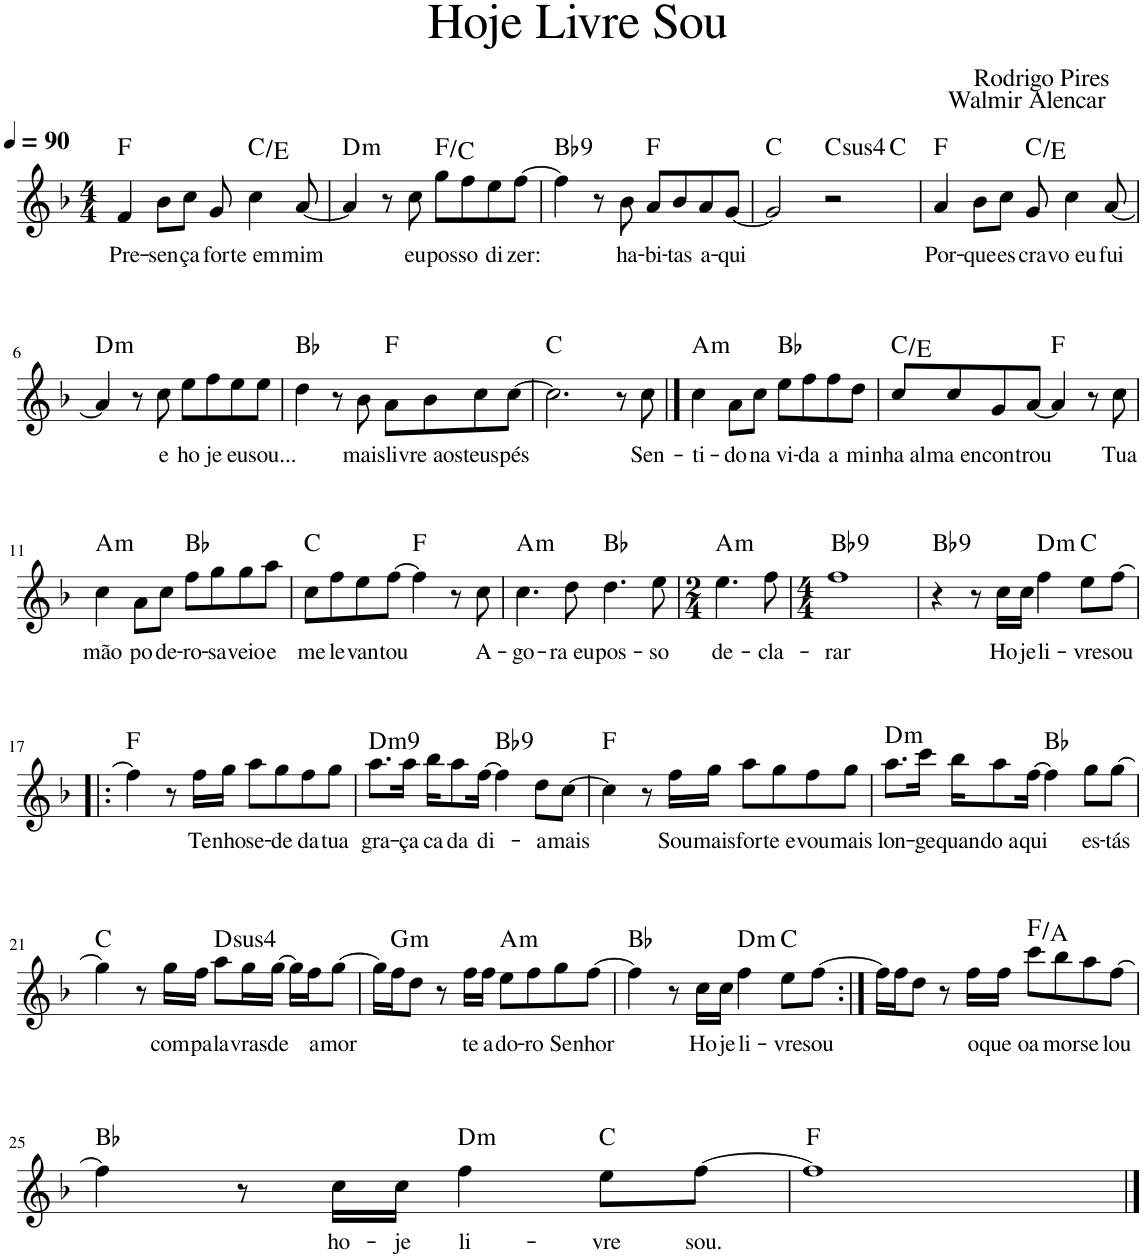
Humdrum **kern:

**kern	**text	**harte
*part1	*part1	*part1
*staff1	*staff1	*
*I"Voz	*	*
*I'Vo.	*	*
*clefG2	*	*
*k[b-]	*	*
*M4/4	*	*
*MM90	*	*
=1	=1	=1
!	!LO:LY:b	!
4f/	Pre-	F:maj
!	!LO:LY:b	!
8b-\L	-sen-	.
!	!LO:LY:b	!
8cc\J	-ça	.
!	!LO:LY:b	!
8g/	for-	.
!	!LO:LY:b	!
4cc\	-te em	C:maj/3
!	!LO:LY:b	!
[8a/	mim	.
=2	=2	=2
!	!	!LO:H:kt=m
4a/]	.	D:min
8r	.	.
!	!LO:LY:b	!
8cc\	eu	.
!	!LO:LY:b	!
8gg\L	pos-	F:maj/5
!	!LO:LY:b	!
8ff\	-so	.
!	!LO:LY:b	!
8ee\	di-	.
!	!LO:LY:b	!
[8ff\J	-zer:	.
=3	=3	=3
!	!	!LO:H:kt=9
4ff\]	.	Bb:9
8r	.	.
!	!LO:LY:b	!
8b-\	ha-	.
!	!LO:LY:b	!
8a/L	-bi-	F:maj
!	!LO:LY:b	!
8b-/	-tas	.
!	!LO:LY:b	!
8a/	a-	.
!	!LO:LY:b	!
[8g/J	-qui	.
=4	=4	=4
*^	*	*
2g/]	2.ryy	.	C:maj
!	!	!	!LO:H:kt=4
2r	.	.	C:sus4
.	4ryy	.	C:maj
=5	=5	=5	=5
!	!	!LO:LY:b	!
*v	*v	*	*
4a/	Por-	F:maj
!	!LO:LY:b	!
8b-\L	-que	.
!	!LO:LY:b	!
8cc\J	es-	.
!	!LO:LY:b	!
8g/	-cra-	C:maj/3
!	!LO:LY:b	!
4cc\	-vo eu	.
!	!LO:LY:b	!
[8a/	fui	.
!!LO:LB:g=z
=6	=6	=6
!	!	!LO:H:kt=m
4a/]	.	D:min
8r	.	.
!	!LO:LY:b	!
8cc\	e	.
!	!LO:LY:b	!
8ee\L	ho-	.
!	!LO:LY:b	!
8ff\	-je	.
!	!LO:LY:b	!
8ee\	eu	.
!	!LO:LY:b	!
8ee\J	sou...	.
=7	=7	=7
4dd\	.	Bb:maj
8r	.	.
!	!LO:LY:b	!
8b-\	mais	.
!	!LO:LY:b	!
8a\L	li-	F:maj
!	!LO:LY:b	!
8b-\	-vre aos	.
!	!LO:LY:b	!
8cc\	teus	.
!	!LO:LY:b	!
[8cc\J	pés	.
=8	=8	=8
2.cc\]	.	C:maj
8r	.	.
!	!LO:LY:b	!
8cc\	Sen-	.
==9	==9	==9
!	!LO:LY:b	!LO:H:kt=m
4cc\	-ti-	A:min
!	!LO:LY:b	!
8a\L	-do	.
!	!LO:LY:b	!
8cc\J	na	.
!	!LO:LY:b	!
8ee\L	vi-	Bb:maj
!	!LO:LY:b	!
8ff\	-da	.
!	!LO:LY:b	!
8ff\	a	.
!	!LO:LY:b	!
8dd\J	mi-	.
=10	=10	=10
!	!LO:LY:b	!
8cc/L	-nha al-	C:maj/3
!	!LO:LY:b	!
8cc/	-ma en-	.
!	!LO:LY:b	!
8g/	-con-	.
!	!LO:LY:b	!
[8a/J	-trou	.
4a/]	.	F:maj
8r	.	.
!	!LO:LY:b	!
8cc\	Tua	.
!!LO:LB:g=z
=11	=11	=11
!	!LO:LY:b	!LO:H:kt=m
4cc\	mão	A:min
!	!LO:LY:b	!
8a\L	po-	.
!	!LO:LY:b	!
8cc\J	-de-	.
!	!LO:LY:b	!
8ff\L	-ro-	Bb:maj
!	!LO:LY:b	!
8gg\	-sa	.
!	!LO:LY:b	!
8gg\	veio	.
!	!LO:LY:b	!
8aa\J	e	.
=12	=12	=12
!	!LO:LY:b	!
8cc\L	me	C:maj
!	!LO:LY:b	!
8ff\	le-	.
!	!LO:LY:b	!
8ee\	-van-	.
!	!LO:LY:b	!
[8ff\J	-tou	.
4ff\]	.	F:maj
8r	.	.
!	!LO:LY:b	!
8cc\	A-	.
=13	=13	=13
!	!LO:LY:b	!LO:H:kt=m
4.cc\	-go-	A:min
!	!LO:LY:b	!
8dd\	-ra eu	.
!	!LO:LY:b	!
4.dd\	pos-	Bb:maj
!	!LO:LY:b	!
8ee\	-so	.
=14	=14	=14
*M2/4	*	*
!	!LO:LY:b	!LO:H:kt=m
4.ee\	de-	A:min
!	!LO:LY:b	!
8ff\	-cla-	.
=15	=15	=15
*M4/4	*	*
!	!LO:LY:b	!LO:H:kt=9
1ff	-rar	Bb:9
=16	=16	=16
!	!	!LO:H:kt=9
4r	.	Bb:9
8r	.	.
!	!LO:LY:b	!
16cc\LL	Ho-	.
!	!LO:LY:b	!
16cc\JJ	-je	.
!	!LO:LY:b	!LO:H:kt=m
4ff\	li-	D:min
!	!LO:LY:b	!
8ee\L	-vre	C:maj
!	!LO:LY:b	!
[8ff\J	sou	.
!!LO:LB:g=z
=17!|:	=17!|:	=17!|:
4ff\]	.	F:maj
8r	.	.
!	!LO:LY:b	!
16ff\LL	Te-	.
!	!LO:LY:b	!
16gg\JJ	-nho	.
!	!LO:LY:b	!
8aa\L	se-	.
!	!LO:LY:b	!
8gg\	-de	.
!	!LO:LY:b	!
8ff\	da	.
!	!LO:LY:b	!
8gg\J	tua	.
=18	=18	=18
!	!LO:LY:b	!LO:H:kt=m9
8.aa\L	gra-	D:min9
!	!LO:LY:b	!
16aa\Jk	-ça	.
!	!LO:LY:b	!
16bb-\KL	ca-	.
!	!LO:LY:b	!
8aa\	-da	.
!	!LO:LY:b	!
[16ff\Jk	di-	.
!	!	!LO:H:kt=9
4ff\]	.	Bb:9
!	!LO:LY:b	!
8dd\L	-a	.
!	!LO:LY:b	!
[8cc\J	mais	.
=19	=19	=19
4cc\]	.	F:maj
8r	.	.
!	!LO:LY:b	!
16ff\LL	Sou	.
!	!LO:LY:b	!
16gg\JJ	mais	.
!	!LO:LY:b	!
8aa\L	for-	.
!	!LO:LY:b	!
8gg\	-te e	.
!	!LO:LY:b	!
8ff\	vou	.
!	!LO:LY:b	!
8gg\J	mais	.
=20	=20	=20
!	!LO:LY:b	!LO:H:kt=m
8.aa\L	lon-	D:min
!	!LO:LY:b	!
16ccc\Jk	-ge	.
!	!LO:LY:b	!
16bb-\KL	quan-	.
!	!LO:LY:b	!
8aa\	-do a-	.
!	!LO:LY:b	!
[16ff\Jk	-qui	.
4ff\]	.	Bb:maj
!	!LO:LY:b	!
8gg\L	es-	.
!	!LO:LY:b	!
[8gg\J	-tás	.
!!LO:LB:g=z
=21	=21	=21
4gg\]	.	C:maj
8r	.	.
!	!LO:LY:b	!
16gg\LL	com	.
!	!LO:LY:b	!
16ff\JJ	pa-	.
!	!LO:LY:b	!LO:H:kt=4
8aa\L	-la-	D:sus4
!	!LO:LY:b	!
16gg\L	-vras	.
!	!LO:LY:b	!
[16gg\JJ	de	.
16gg\LL]	.	.
!	!LO:LY:b	!
16ff\J	a-	.
!	!LO:LY:b	!
[8gg\J	-mor	.
=22	=22	=22
16gg\LL]	.	.
!	!	!LO:H:kt=m
16ff\J	.	G:min
8dd\J	.	.
8r	.	.
!	!LO:LY:b	!
16ff\LL	te	.
!	!LO:LY:b	!
16ff\JJ	a-	.
!	!LO:LY:b	!LO:H:kt=m
8ee\L	-do-	A:min
!	!LO:LY:b	!
8ff\	-ro	.
!	!LO:LY:b	!
8gg\	Se-	.
!	!LO:LY:b	!
[8ff\J	-nhor	.
=23	=23	=23
4ff\]	.	Bb:maj
8r	.	.
!	!LO:LY:b	!
16cc\LL	Ho-	.
!	!LO:LY:b	!
16cc\JJ	-je	.
!	!LO:LY:b	!LO:H:kt=m
4ff\	li-	D:min
!	!LO:LY:b	!
8ee\L	-vre	C:maj
!	!LO:LY:b	!
[8ff\J	sou	.
=24:|!	=24:|!	=24:|!
16ff\LL]	.	.
16ff\J	.	.
8dd\J	.	.
8r	.	.
!	!LO:LY:b	!
16ff\LL	o	.
!	!LO:LY:b	!
16ff\JJ	que o	.
!	!LO:LY:b	!
8ccc\L	a-	F:maj/3
!	!LO:LY:b	!
8bb-\	-mor	.
!	!LO:LY:b	!
8aa\	se-	.
!	!LO:LY:b	!
[8ff\J	-lou	.
!!LO:LB:g=z
=25	=25	=25
4ff\]	.	Bb:maj
8r	.	.
!	!LO:LY:b	!
16cc\LL	ho-	.
!	!LO:LY:b	!
16cc\JJ	-je	.
!	!LO:LY:b	!LO:H:kt=m
4ff\	li-	D:min
!	!LO:LY:b	!
8ee\L	-vre	C:maj
!	!LO:LY:b	!
[8ff\J	sou.	.
=26	=26	=26
1ff]	.	F:maj
==	==	==
*-	*-	*-
